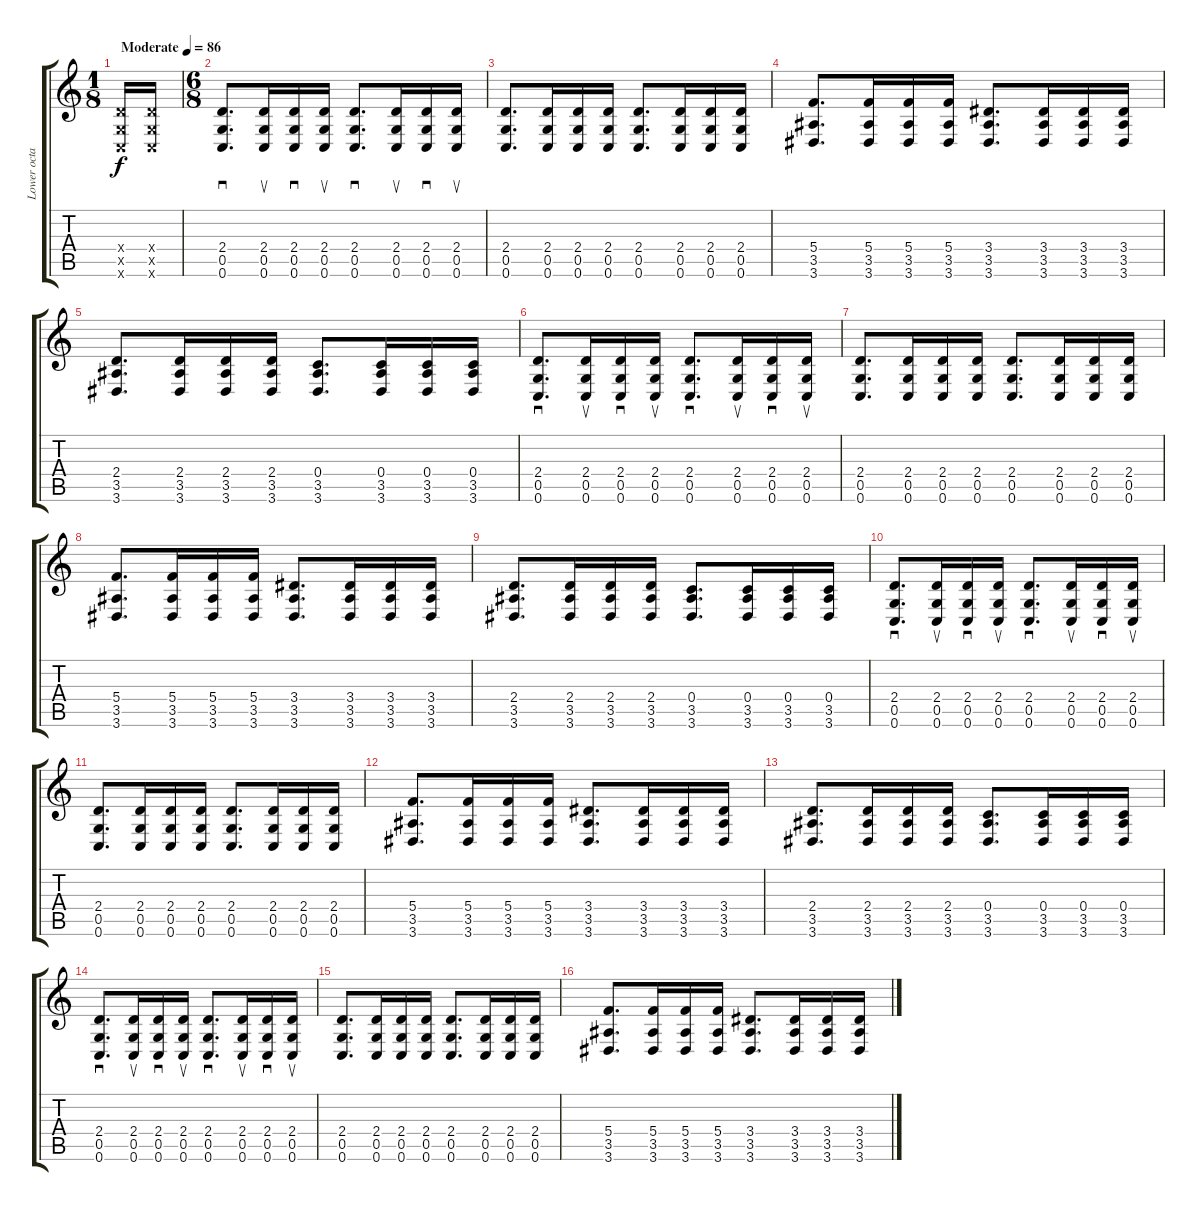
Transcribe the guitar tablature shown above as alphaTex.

\track ("Lower octave" "Lower octa") {instrument acousticguitarsteel}
\staff {score tabs}
\tuning (E4 C4 G3 C3 G2 C2) {hide}
\ts (1 8)
\tempo (86 "Moderate")
\clef g2
\ks c
(2.4{x} 0.5{x} 0.6{x}).16{dy f instrument acousticguitarsteel} (2.4{x} 0.5{x} 0.6{x}).16 |
\ts (6 8)
(2.4 0.5 0.6).8{d sd} (2.4 0.5 0.6).16{su} (2.4 0.5 0.6).16{sd} (2.4 0.5 0.6).16{su} (2.4 0.5 0.6).8{d sd} (2.4 0.5 0.6).16{su} (2.4 0.5 0.6).16{sd} (2.4 0.5 0.6).16{su} |
(2.4 0.5 0.6).8{d} (2.4 0.5 0.6).16 (2.4 0.5 0.6).16 (2.4 0.5 0.6).16 (2.4 0.5 0.6).8{d} (2.4 0.5 0.6).16 (2.4 0.5 0.6).16 (2.4 0.5 0.6).16 |
(5.4 3.5 3.6).8{d} (5.4 3.5 3.6).16 (5.4 3.5 3.6).16 (5.4 3.5 3.6).16 (3.4 3.5 3.6).8{d} (3.4 3.5 3.6).16 (3.4 3.5 3.6).16 (3.4 3.5 3.6).16 |
(2.4 3.5 3.6).8{d} (2.4 3.5 3.6).16 (2.4 3.5 3.6).16 (2.4 3.5 3.6).16 (0.4 3.5 3.6).8{d} (0.4 3.5 3.6).16 (0.4 3.5 3.6).16 (0.4 3.5 3.6).16 |
(2.4 0.5 0.6).8{d sd} (2.4 0.5 0.6).16{su} (2.4 0.5 0.6).16{sd} (2.4 0.5 0.6).16{su} (2.4 0.5 0.6).8{d sd} (2.4 0.5 0.6).16{su} (2.4 0.5 0.6).16{sd} (2.4 0.5 0.6).16{su} |
(2.4 0.5 0.6).8{d} (2.4 0.5 0.6).16 (2.4 0.5 0.6).16 (2.4 0.5 0.6).16 (2.4 0.5 0.6).8{d} (2.4 0.5 0.6).16 (2.4 0.5 0.6).16 (2.4 0.5 0.6).16 |
(5.4 3.5 3.6).8{d} (5.4 3.5 3.6).16 (5.4 3.5 3.6).16 (5.4 3.5 3.6).16 (3.4 3.5 3.6).8{d} (3.4 3.5 3.6).16 (3.4 3.5 3.6).16 (3.4 3.5 3.6).16 |
(2.4 3.5 3.6).8{d} (2.4 3.5 3.6).16 (2.4 3.5 3.6).16 (2.4 3.5 3.6).16 (0.4 3.5 3.6).8{d} (0.4 3.5 3.6).16 (0.4 3.5 3.6).16 (0.4 3.5 3.6).16 |
(2.4 0.5 0.6).8{d sd} (2.4 0.5 0.6).16{su} (2.4 0.5 0.6).16{sd} (2.4 0.5 0.6).16{su} (2.4 0.5 0.6).8{d sd} (2.4 0.5 0.6).16{su} (2.4 0.5 0.6).16{sd} (2.4 0.5 0.6).16{su} |
(2.4 0.5 0.6).8{d} (2.4 0.5 0.6).16 (2.4 0.5 0.6).16 (2.4 0.5 0.6).16 (2.4 0.5 0.6).8{d} (2.4 0.5 0.6).16 (2.4 0.5 0.6).16 (2.4 0.5 0.6).16 |
(5.4 3.5 3.6).8{d} (5.4 3.5 3.6).16 (5.4 3.5 3.6).16 (5.4 3.5 3.6).16 (3.4 3.5 3.6).8{d} (3.4 3.5 3.6).16 (3.4 3.5 3.6).16 (3.4 3.5 3.6).16 |
(2.4 3.5 3.6).8{d} (2.4 3.5 3.6).16 (2.4 3.5 3.6).16 (2.4 3.5 3.6).16 (0.4 3.5 3.6).8{d} (0.4 3.5 3.6).16 (0.4 3.5 3.6).16 (0.4 3.5 3.6).16 |
(2.4 0.5 0.6).8{d sd} (2.4 0.5 0.6).16{su} (2.4 0.5 0.6).16{sd} (2.4 0.5 0.6).16{su} (2.4 0.5 0.6).8{d sd} (2.4 0.5 0.6).16{su} (2.4 0.5 0.6).16{sd} (2.4 0.5 0.6).16{su} |
(2.4 0.5 0.6).8{d} (2.4 0.5 0.6).16 (2.4 0.5 0.6).16 (2.4 0.5 0.6).16 (2.4 0.5 0.6).8{d} (2.4 0.5 0.6).16 (2.4 0.5 0.6).16 (2.4 0.5 0.6).16 |
(5.4 3.5 3.6).8{d} (5.4 3.5 3.6).16 (5.4 3.5 3.6).16 (5.4 3.5 3.6).16 (3.4 3.5 3.6).8{d} (3.4 3.5 3.6).16 (3.4 3.5 3.6).16 (3.4 3.5 3.6).16
